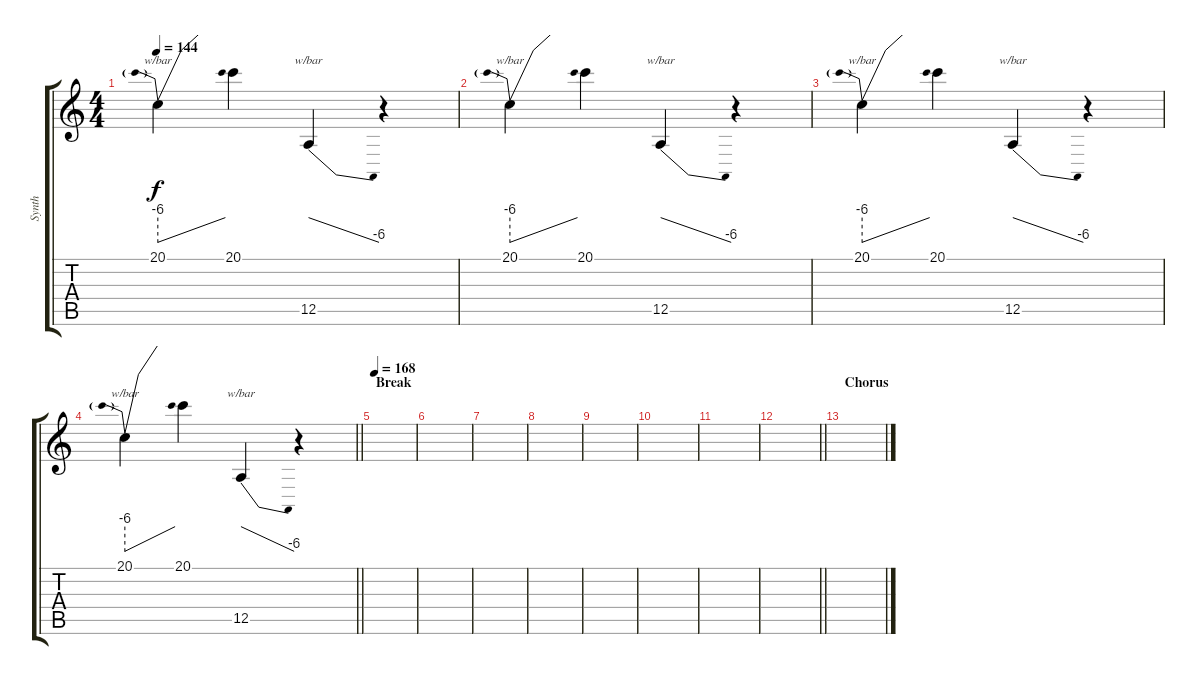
\track ("Synth" "Synth") {instrument lead2sawtooth}
\staff {score tabs}
\tuning (E4 B3 G3 D3 A2 E2) {hide}
\ts (4 4)
\tempo 144
\clef g2
\ks c
20.1.4{tbe (predivedive default 0 -24 60 0) dy f} 20.1.4 12.5.4{tbe (dive default 0 0 60 -24)} r.4 |
20.1.4{tbe (predivedive default 0 -24 60 0)} 20.1.4 12.5.4{tbe (dive default 0 0 60 -24)} r.4 |
20.1.4{tbe (predivedive default 0 -24 60 0)} 20.1.4 12.5.4{tbe (dive default 0 0 60 -24)} r.4 |
\barLineRight lightlight
20.1.4{tbe (predivedive default 0 -24 60 0)} 20.1.4 12.5.4{tbe (dive default 0 0 60 -24)} r.4 |
\section ("" "Break")
\tempo 168
|
|
|
|
|
|
|
\barLineRight lightlight
|
\section ("" "Chorus")
